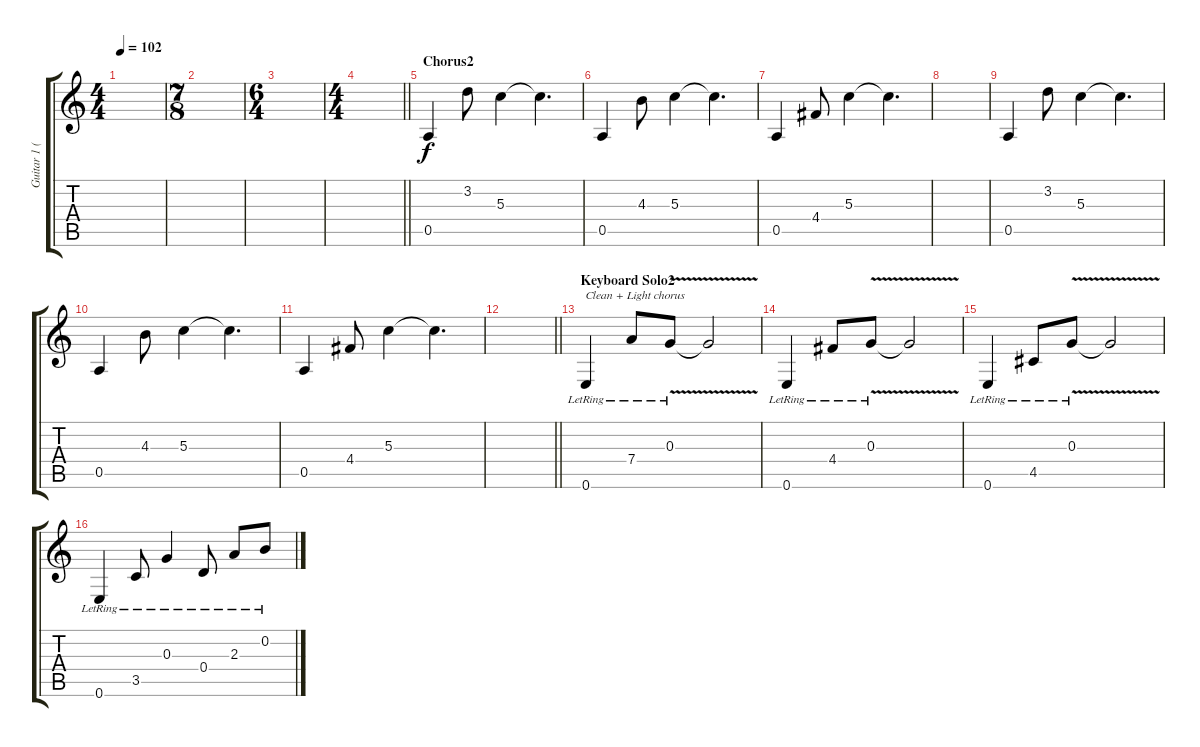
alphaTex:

\track ("Guitar 1 (Clean)" "Guitar 1 (") {instrument electricguitarclean}
\staff {score tabs}
\tuning (E4 B3 G3 D3 A2 E2) {hide}
\ts (4 4)
\tempo 102
\clef g2
\ks c
|
\ts (7 8)
|
\ts (6 4)
|
\ts (4 4)
\barLineRight lightlight
|
\section ("" "Chorus2")
0.5.4 3.2.8 5.3.4 5.3{t}.4{d} |
0.5.4 4.3.8 5.3.4 5.3{t}.4{d} |
0.5.4 4.4.8 5.3.4 5.3{t}.4{d} |
|
0.5.4 3.2.8 5.3.4 5.3{t}.4{d} |
0.5.4 4.3.8 5.3.4 5.3{t}.4{d} |
0.5.4 4.4.8 5.3.4 5.3{t}.4{d} |
\barLineRight lightlight
|
\section ("" "Keyboard Solo2")
0.6{lr}.4{txt "Clean + Light chorus"} 7.4{lr}.8 0.3{v lr}.8 0.3{t}.2 |
0.6{lr}.4 4.4{lr}.8 0.3{v lr}.8 0.3{t}.2 |
0.6{lr}.4 4.5{lr}.8 0.3{v lr}.8 0.3{t}.2 |
0.6{lr}.4 3.5{lr}.8 0.3{lr}.4 0.4{lr}.8 2.3{lr}.8 0.2{lr}.8
